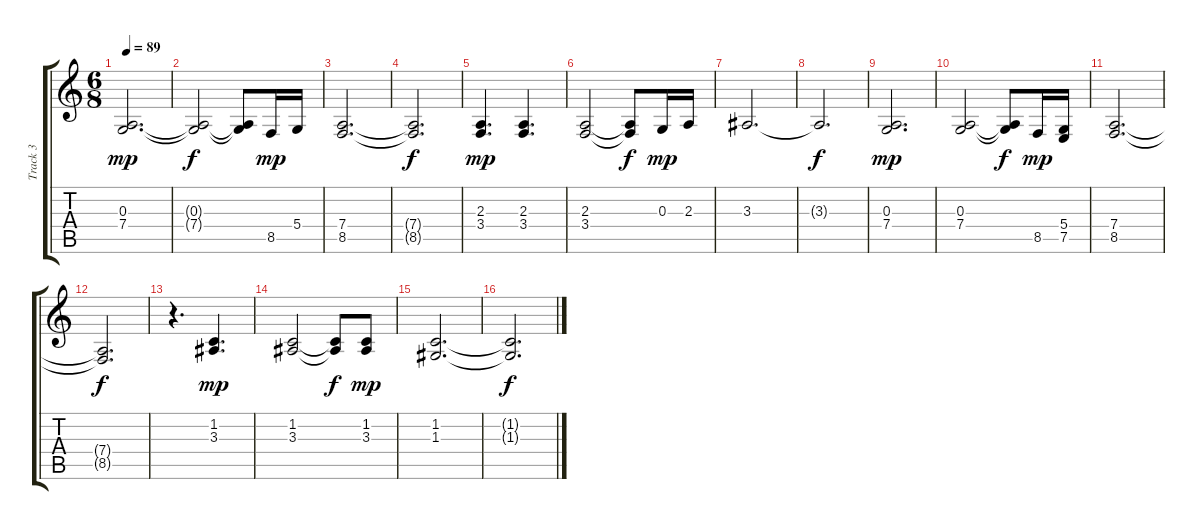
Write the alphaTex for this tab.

\track ("Track 3" "Track 3") {instrument stringensemble1}
\staff {score tabs}
\tuning (E4 B3 G3 D3 A2 E2) {hide}
\ts (6 8)
\tempo 89
\clef g2
\ks c
(0.3 7.4).2{d dy mp} |
(0.3{t} 7.4{t}).2{dy f} (0.3{t} 7.4{t}).8 8.5.16{dy mp} 5.4.16 |
(7.4 8.5).2{d} |
(7.4{t} 8.5{t}).2{d dy f} |
(2.3 3.4).4{d dy mp} (2.3 3.4).4{d} |
(2.3 3.4).2 (2.3{t} 3.4{t}).8{dy f} 0.3.16{dy mp} 2.3.16 |
3.3.2{d} |
3.3{t}.2{d dy f} |
(0.3 7.4).2{d dy mp} |
(0.3 7.4).2 (0.3{t} 7.4{t}).8{dy f} 8.5.16{dy mp} (5.4 7.5).16 |
(7.4 8.5).2{d} |
(7.4{t} 8.5{t}).2{d dy f} |
r.4{d} (1.2 3.3).4{d dy mp} |
(1.2 3.3).2 (1.2{t} 3.3{t}).8{dy f} (1.2 3.3).8{dy mp} |
(1.2 1.3).2{d} |
(1.2{t} 1.3{t}).2{d dy f}
